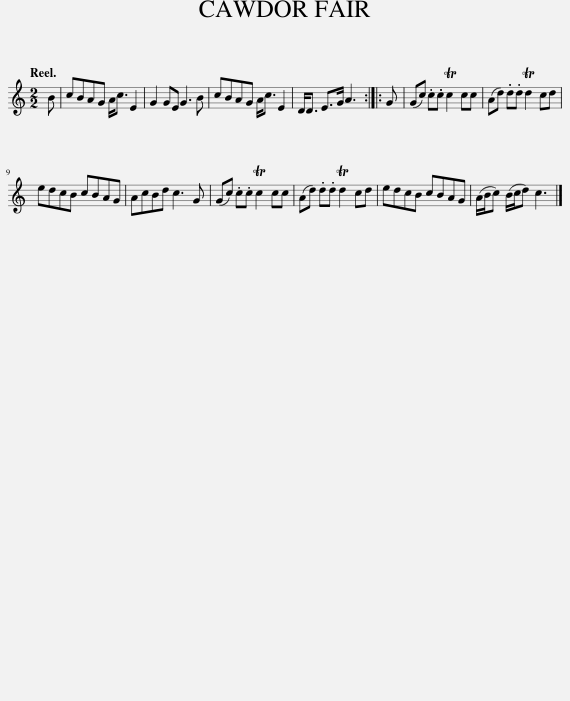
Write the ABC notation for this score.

X:1
L:1/8
Q:1/4=120
M:2/2
I:linebreak $
K:C
V:1 treble
V:1
 B | cBAG A<c E2 | G2 GE G3 B | cBAG A<c E2 | D<D E>G A3 :: %5
 G | (Gc) .c.c Tc2 cc | (Ad) .d.d Td2 cd |$ edcB cBAG | AcBd c3 G | %10
 (Gc) .c.c Tc2 cc | (Ad) .d.d Td2 cd | edcB cBAG | (A/B/c) (B/c/d) c3 |] %14
